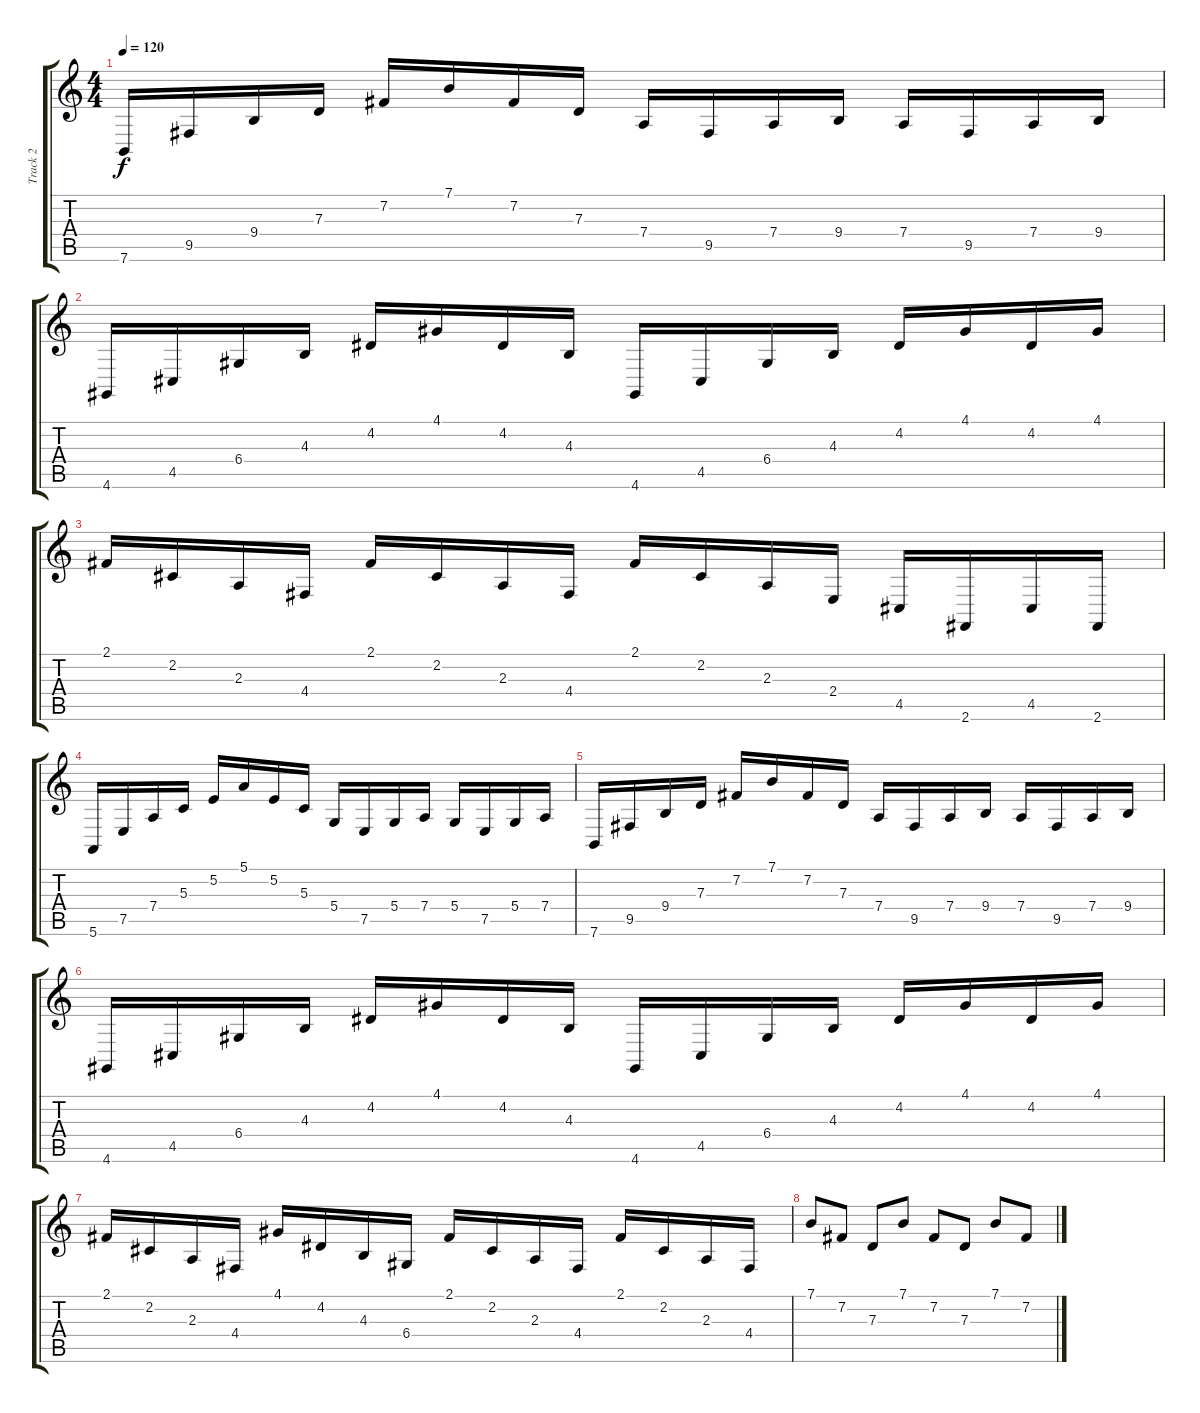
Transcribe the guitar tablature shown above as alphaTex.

\track ("Track 2" "Track 2") {instrument acousticgrandpiano}
\staff {score tabs}
\tuning (E4 B3 G3 D3 A2 E2) {hide}
\ts (4 4)
\tempo 120
\clef g2
\ks c
7.6.16{dy f} 9.5.16 9.4.16 7.3.16 7.2.16 7.1.16 7.2.16 7.3.16 7.4.16 9.5.16 7.4.16 9.4.16 7.4.16 9.5.16 7.4.16 9.4.16 |
4.6.16 4.5.16 6.4.16 4.3.16 4.2.16 4.1.16 4.2.16 4.3.16 4.6.16 4.5.16 6.4.16 4.3.16 4.2.16 4.1.16 4.2.16 4.1.16 |
2.1.16 2.2.16 2.3.16 4.4.16 2.1.16 2.2.16 2.3.16 4.4.16 2.1.16 2.2.16 2.3.16 2.4.16 4.5.16 2.6.16 4.5.16 2.6.16 |
5.6.16 7.5.16 7.4.16 5.3.16 5.2.16 5.1.16 5.2.16 5.3.16 5.4.16 7.5.16 5.4.16 7.4.16 5.4.16 7.5.16 5.4.16 7.4.16 |
7.6.16 9.5.16 9.4.16 7.3.16 7.2.16 7.1.16 7.2.16 7.3.16 7.4.16 9.5.16 7.4.16 9.4.16 7.4.16 9.5.16 7.4.16 9.4.16 |
4.6.16 4.5.16 6.4.16 4.3.16 4.2.16 4.1.16 4.2.16 4.3.16 4.6.16 4.5.16 6.4.16 4.3.16 4.2.16 4.1.16 4.2.16 4.1.16 |
2.1.16 2.2.16 2.3.16 4.4.16 4.1.16 4.2.16 4.3.16 6.4.16 2.1.16 2.2.16 2.3.16 4.4.16 2.1.16 2.2.16 2.3.16 4.4.16 |
7.1.8 7.2.8 7.3.8 7.1.8 7.2.8 7.3.8 7.1.8 7.2.8
